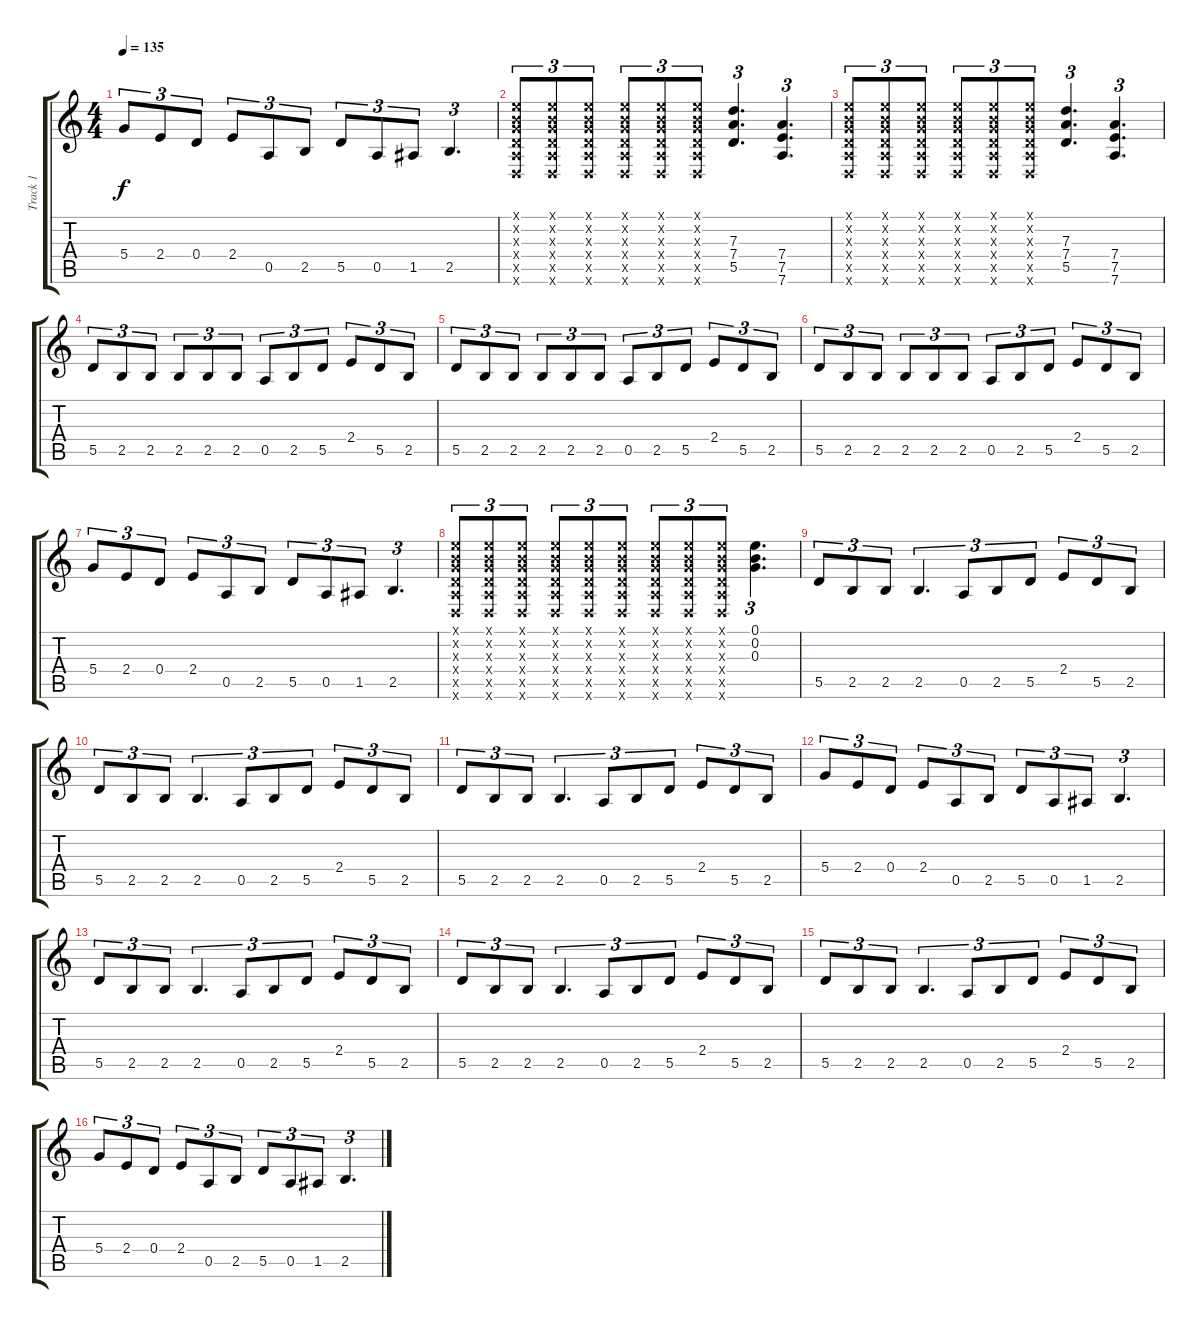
\track ("Track 1" "Track 1") {instrument distortionguitar}
\staff {score tabs}
\tuning (E4 B3 G3 D3 A2 D2) {hide}
\ts (4 4)
\tempo 135
\clef g2
\ks c
5.4.8{tu (3 2) dy f} 2.4.8{tu (3 2)} 0.4.8{tu (3 2)} 2.4.8{tu (3 2)} 0.5.8{tu (3 2)} 2.5.8{tu (3 2)} 5.5.8{tu (3 2)} 0.5.8{tu (3 2)} 1.5.8{tu (3 2)} 2.5.4{d tu (3 2)} |
(0.1{x} 0.2{x} 0.3{x} 0.4{x} 0.5{x} 0.6{x}).8{tu (3 2)} (0.1{x} 0.2{x} 0.3{x} 0.4{x} 0.5{x} 0.6{x}).8{tu (3 2)} (0.1{x} 0.2{x} 0.3{x} 0.4{x} 0.5{x} 0.6{x}).8{tu (3 2)} (0.1{x} 0.2{x} 0.3{x} 0.4{x} 0.5{x} 0.6{x}).8{tu (3 2)} (0.1{x} 0.2{x} 0.3{x} 0.4{x} 0.5{x} 0.6{x}).8{tu (3 2)} (0.1{x} 0.2{x} 0.3{x} 0.4{x} 0.5{x} 0.6{x}).8{tu (3 2)} (7.3 7.4 5.5).4{d tu (3 2)} (7.4 7.5 7.6).4{d tu (3 2)} |
(0.1{x} 0.2{x} 0.3{x} 0.4{x} 0.5{x} 0.6{x}).8{tu (3 2)} (0.1{x} 0.2{x} 0.3{x} 0.4{x} 0.5{x} 0.6{x}).8{tu (3 2)} (0.1{x} 0.2{x} 0.3{x} 0.4{x} 0.5{x} 0.6{x}).8{tu (3 2)} (0.1{x} 0.2{x} 0.3{x} 0.4{x} 0.5{x} 0.6{x}).8{tu (3 2)} (0.1{x} 0.2{x} 0.3{x} 0.4{x} 0.5{x} 0.6{x}).8{tu (3 2)} (0.1{x} 0.2{x} 0.3{x} 0.4{x} 0.5{x} 0.6{x}).8{tu (3 2)} (7.3 7.4 5.5).4{d tu (3 2)} (7.4 7.5 7.6).4{d tu (3 2)} |
5.5.8{tu (3 2)} 2.5.8{tu (3 2)} 2.5.8{tu (3 2)} 2.5.8{tu (3 2)} 2.5.8{tu (3 2)} 2.5.8{tu (3 2)} 0.5.8{tu (3 2)} 2.5.8{tu (3 2)} 5.5.8{tu (3 2)} 2.4.8{tu (3 2)} 5.5.8{tu (3 2)} 2.5.8{tu (3 2)} |
5.5.8{tu (3 2)} 2.5.8{tu (3 2)} 2.5.8{tu (3 2)} 2.5.8{tu (3 2)} 2.5.8{tu (3 2)} 2.5.8{tu (3 2)} 0.5.8{tu (3 2)} 2.5.8{tu (3 2)} 5.5.8{tu (3 2)} 2.4.8{tu (3 2)} 5.5.8{tu (3 2)} 2.5.8{tu (3 2)} |
5.5.8{tu (3 2)} 2.5.8{tu (3 2)} 2.5.8{tu (3 2)} 2.5.8{tu (3 2)} 2.5.8{tu (3 2)} 2.5.8{tu (3 2)} 0.5.8{tu (3 2)} 2.5.8{tu (3 2)} 5.5.8{tu (3 2)} 2.4.8{tu (3 2)} 5.5.8{tu (3 2)} 2.5.8{tu (3 2)} |
5.4.8{tu (3 2)} 2.4.8{tu (3 2)} 0.4.8{tu (3 2)} 2.4.8{tu (3 2)} 0.5.8{tu (3 2)} 2.5.8{tu (3 2)} 5.5.8{tu (3 2)} 0.5.8{tu (3 2)} 1.5.8{tu (3 2)} 2.5.4{d tu (3 2)} |
(0.1{x} 0.2{x} 0.3{x} 0.4{x} 0.5{x} 0.6{x}).8{tu (3 2)} (0.1{x} 0.2{x} 0.3{x} 0.4{x} 0.5{x} 0.6{x}).8{tu (3 2)} (0.1{x} 0.2{x} 0.3{x} 0.4{x} 0.5{x} 0.6{x}).8{tu (3 2)} (0.1{x} 0.2{x} 0.3{x} 0.4{x} 0.5{x} 0.6{x}).8{tu (3 2)} (0.1{x} 0.2{x} 0.3{x} 0.4{x} 0.5{x} 0.6{x}).8{tu (3 2)} (0.1{x} 0.2{x} 0.3{x} 0.4{x} 0.5{x} 0.6{x}).8{tu (3 2)} (0.1{x} 0.2{x} 0.3{x} 0.4{x} 0.5{x} 0.6{x}).8{tu (3 2)} (0.1{x} 0.2{x} 0.3{x} 0.4{x} 0.5{x} 0.6{x}).8{tu (3 2)} (0.1{x} 0.2{x} 0.3{x} 0.4{x} 0.5{x} 0.6{x}).8{tu (3 2)} (0.1 0.2 0.3).4{d tu (3 2)} |
5.5.8{tu (3 2)} 2.5.8{tu (3 2)} 2.5.8{tu (3 2)} 2.5.4{d tu (3 2)} 0.5.8{tu (3 2)} 2.5.8{tu (3 2)} 5.5.8{tu (3 2)} 2.4.8{tu (3 2)} 5.5.8{tu (3 2)} 2.5.8{tu (3 2)} |
5.5.8{tu (3 2)} 2.5.8{tu (3 2)} 2.5.8{tu (3 2)} 2.5.4{d tu (3 2)} 0.5.8{tu (3 2)} 2.5.8{tu (3 2)} 5.5.8{tu (3 2)} 2.4.8{tu (3 2)} 5.5.8{tu (3 2)} 2.5.8{tu (3 2)} |
5.5.8{tu (3 2)} 2.5.8{tu (3 2)} 2.5.8{tu (3 2)} 2.5.4{d tu (3 2)} 0.5.8{tu (3 2)} 2.5.8{tu (3 2)} 5.5.8{tu (3 2)} 2.4.8{tu (3 2)} 5.5.8{tu (3 2)} 2.5.8{tu (3 2)} |
5.4.8{tu (3 2)} 2.4.8{tu (3 2)} 0.4.8{tu (3 2)} 2.4.8{tu (3 2)} 0.5.8{tu (3 2)} 2.5.8{tu (3 2)} 5.5.8{tu (3 2)} 0.5.8{tu (3 2)} 1.5.8{tu (3 2)} 2.5.4{d tu (3 2)} |
5.5.8{tu (3 2)} 2.5.8{tu (3 2)} 2.5.8{tu (3 2)} 2.5.4{d tu (3 2)} 0.5.8{tu (3 2)} 2.5.8{tu (3 2)} 5.5.8{tu (3 2)} 2.4.8{tu (3 2)} 5.5.8{tu (3 2)} 2.5.8{tu (3 2)} |
5.5.8{tu (3 2)} 2.5.8{tu (3 2)} 2.5.8{tu (3 2)} 2.5.4{d tu (3 2)} 0.5.8{tu (3 2)} 2.5.8{tu (3 2)} 5.5.8{tu (3 2)} 2.4.8{tu (3 2)} 5.5.8{tu (3 2)} 2.5.8{tu (3 2)} |
5.5.8{tu (3 2)} 2.5.8{tu (3 2)} 2.5.8{tu (3 2)} 2.5.4{d tu (3 2)} 0.5.8{tu (3 2)} 2.5.8{tu (3 2)} 5.5.8{tu (3 2)} 2.4.8{tu (3 2)} 5.5.8{tu (3 2)} 2.5.8{tu (3 2)} |
5.4.8{tu (3 2)} 2.4.8{tu (3 2)} 0.4.8{tu (3 2)} 2.4.8{tu (3 2)} 0.5.8{tu (3 2)} 2.5.8{tu (3 2)} 5.5.8{tu (3 2)} 0.5.8{tu (3 2)} 1.5.8{tu (3 2)} 2.5.4{d tu (3 2)}
